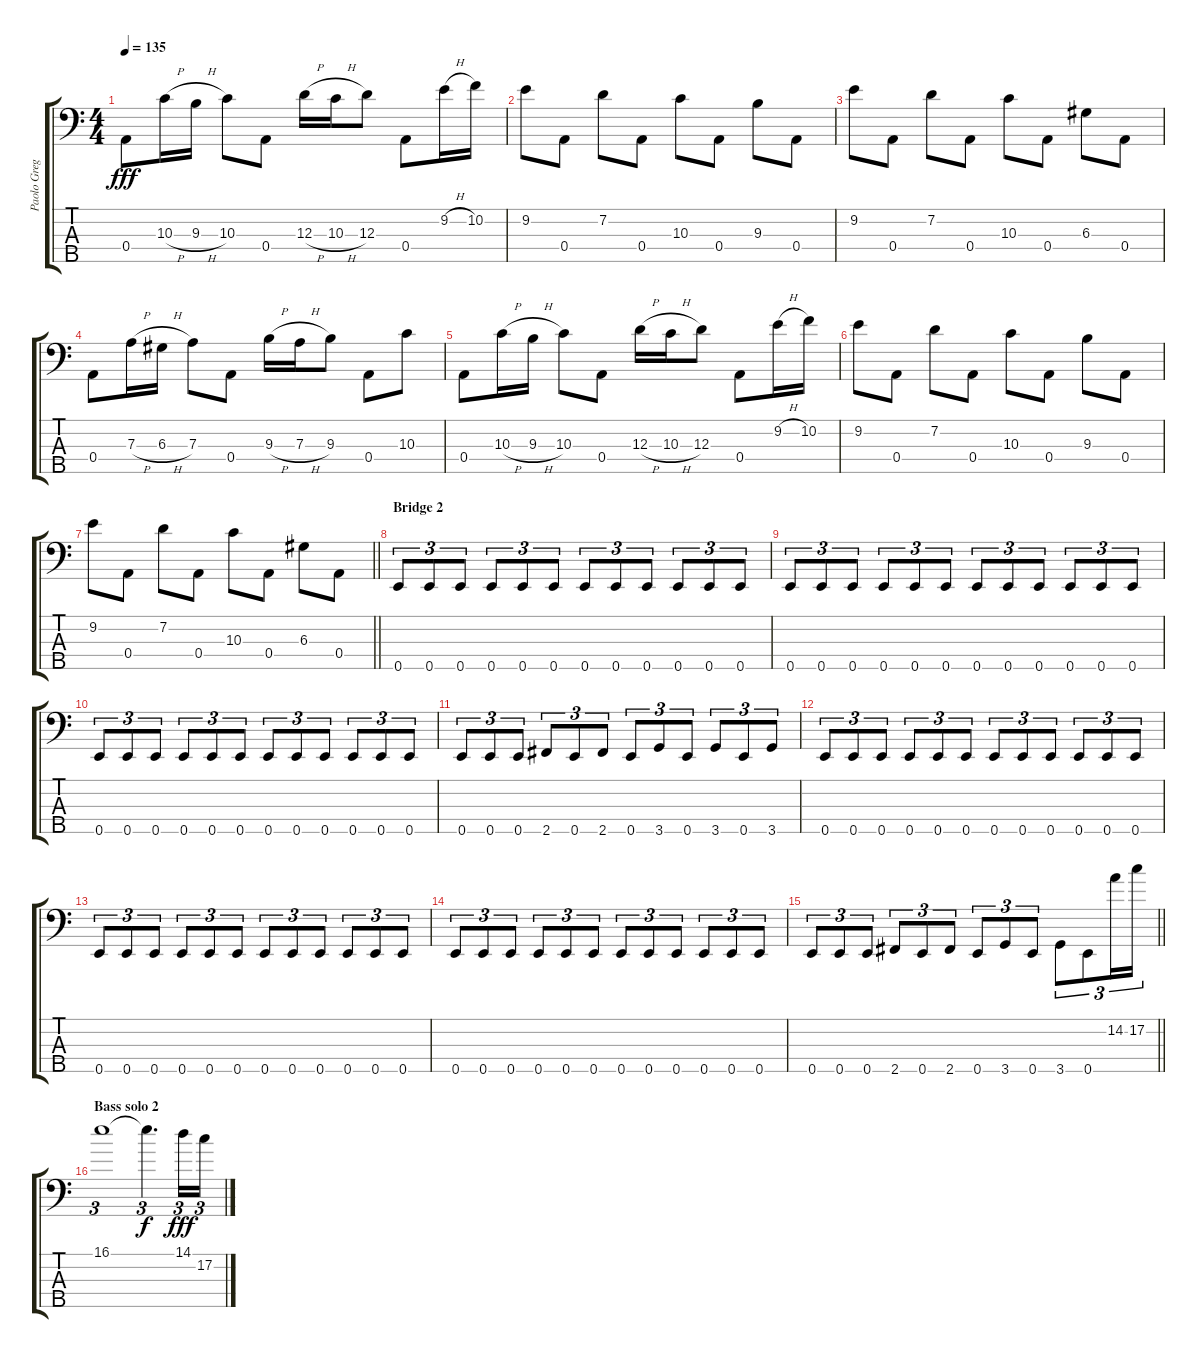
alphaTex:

\track ("Paolo Gregoletto" "Paolo Greg") {instrument electricbassfinger bank 1}
\staff {score tabs}
\tuning (C3 G2 D2 A1 E1) {hide}
\ts (4 4)
\tempo 135
\clef f4
\ks c
0.4.8{dy fff} 10.3{h}.16 9.3{h}.16 10.3.8 0.4.8 12.3{h}.16 10.3{h}.16 12.3.8 0.4.8 9.2{h}.16 10.2.16 |
9.2.8 0.4.8 7.2.8 0.4.8 10.3.8 0.4.8 9.3.8 0.4.8 |
9.2.8 0.4.8 7.2.8 0.4.8 10.3.8 0.4.8 6.3.8 0.4.8 |
0.4.8 7.3{h}.16 6.3{h}.16 7.3.8 0.4.8 9.3{h}.16 7.3{h}.16 9.3.8 0.4.8 10.3.8 |
0.4.8 10.3{h}.16 9.3{h}.16 10.3.8 0.4.8 12.3{h}.16 10.3{h}.16 12.3.8 0.4.8 9.2{h}.16 10.2.16 |
9.2.8 0.4.8 7.2.8 0.4.8 10.3.8 0.4.8 9.3.8 0.4.8 |
\barLineRight lightlight
9.2.8 0.4.8 7.2.8 0.4.8 10.3.8 0.4.8 6.3.8 0.4.8 |
\section ("" "Bridge 2")
0.5.8{tu (3 2)} 0.5.8{tu (3 2)} 0.5.8{tu (3 2)} 0.5.8{tu (3 2)} 0.5.8{tu (3 2)} 0.5.8{tu (3 2)} 0.5.8{tu (3 2)} 0.5.8{tu (3 2)} 0.5.8{tu (3 2)} 0.5.8{tu (3 2)} 0.5.8{tu (3 2)} 0.5.8{tu (3 2)} |
0.5.8{tu (3 2)} 0.5.8{tu (3 2)} 0.5.8{tu (3 2)} 0.5.8{tu (3 2)} 0.5.8{tu (3 2)} 0.5.8{tu (3 2)} 0.5.8{tu (3 2)} 0.5.8{tu (3 2)} 0.5.8{tu (3 2)} 0.5.8{tu (3 2)} 0.5.8{tu (3 2)} 0.5.8{tu (3 2)} |
0.5.8{tu (3 2)} 0.5.8{tu (3 2)} 0.5.8{tu (3 2)} 0.5.8{tu (3 2)} 0.5.8{tu (3 2)} 0.5.8{tu (3 2)} 0.5.8{tu (3 2)} 0.5.8{tu (3 2)} 0.5.8{tu (3 2)} 0.5.8{tu (3 2)} 0.5.8{tu (3 2)} 0.5.8{tu (3 2)} |
0.5.8{tu (3 2)} 0.5.8{tu (3 2)} 0.5.8{tu (3 2)} 2.5.8{tu (3 2)} 0.5.8{tu (3 2)} 2.5.8{tu (3 2)} 0.5.8{tu (3 2)} 3.5.8{tu (3 2)} 0.5.8{tu (3 2)} 3.5.8{tu (3 2)} 0.5.8{tu (3 2)} 3.5.8{tu (3 2)} |
0.5.8{tu (3 2)} 0.5.8{tu (3 2)} 0.5.8{tu (3 2)} 0.5.8{tu (3 2)} 0.5.8{tu (3 2)} 0.5.8{tu (3 2)} 0.5.8{tu (3 2)} 0.5.8{tu (3 2)} 0.5.8{tu (3 2)} 0.5.8{tu (3 2)} 0.5.8{tu (3 2)} 0.5.8{tu (3 2)} |
0.5.8{tu (3 2)} 0.5.8{tu (3 2)} 0.5.8{tu (3 2)} 0.5.8{tu (3 2)} 0.5.8{tu (3 2)} 0.5.8{tu (3 2)} 0.5.8{tu (3 2)} 0.5.8{tu (3 2)} 0.5.8{tu (3 2)} 0.5.8{tu (3 2)} 0.5.8{tu (3 2)} 0.5.8{tu (3 2)} |
0.5.8{tu (3 2)} 0.5.8{tu (3 2)} 0.5.8{tu (3 2)} 0.5.8{tu (3 2)} 0.5.8{tu (3 2)} 0.5.8{tu (3 2)} 0.5.8{tu (3 2)} 0.5.8{tu (3 2)} 0.5.8{tu (3 2)} 0.5.8{tu (3 2)} 0.5.8{tu (3 2)} 0.5.8{tu (3 2)} |
\barLineRight lightlight
0.5.8{tu (3 2)} 0.5.8{tu (3 2)} 0.5.8{tu (3 2)} 2.5.8{tu (3 2)} 0.5.8{tu (3 2)} 2.5.8{tu (3 2)} 0.5.8{tu (3 2)} 3.5.8{tu (3 2)} 0.5.8{tu (3 2)} 3.5.8{tu (3 2)} 0.5.8{tu (3 2)} 14.2.16{tu (3 2) volume 16 instrument clavinet} 17.2.16{tu (3 2)} |
\section ("" "Bass solo 2")
16.1.1{tu (3 2)} 16.1{t}.4{d tu (3 2) dy f} 14.1.16{tu (3 2) dy fff} 17.2.16{tu (3 2)}
